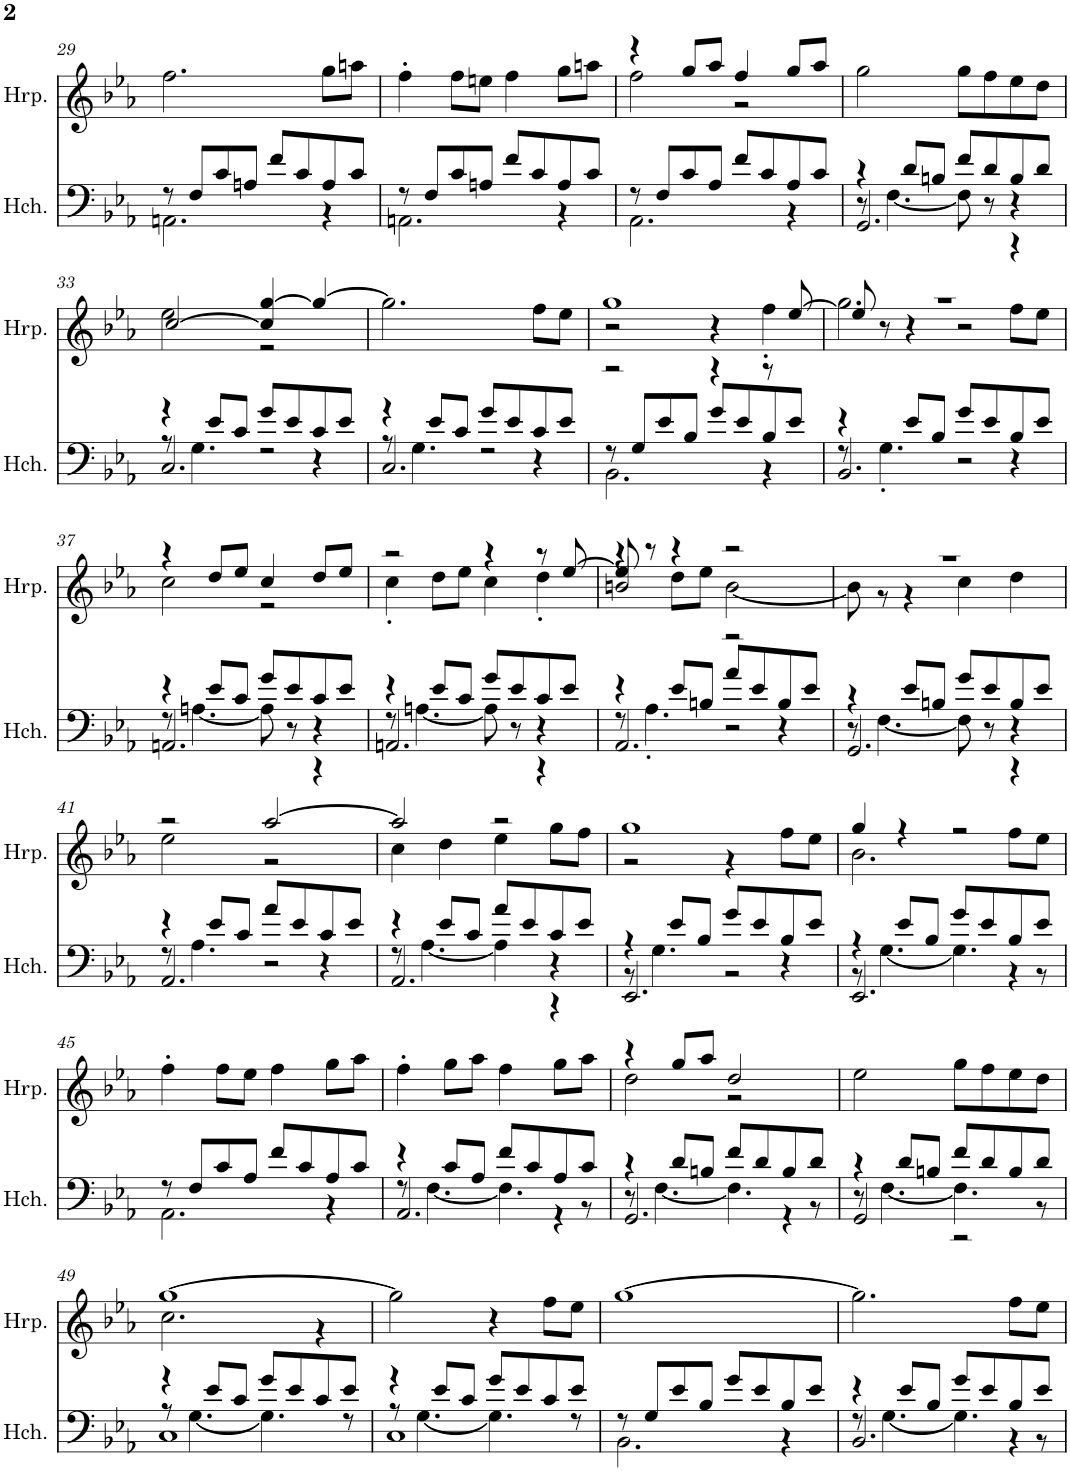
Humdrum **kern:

**kern	**kern
*part2	*part1
*staff2	*staff1
*I"Hch.	*I"Hrp.
*I'Hch.	*I'Hrp.
!!LO:PB:g=z
*clefF4	*clefG2
*k[b-e-a-]	*k[b-e-a-]
*M4/4	*M4/4
=29	=29
*^	*
8r	2.AAn\	2.ff\
8F/L	.	.
8c/	.	.
8An/J	.	.
8f/L	.	.
8c/	.	.
8A/	4r	8gg\L
8c/J	.	8aan\J
=30	=30	=30
8r	2.AAn\	4ff'\
8F/L	.	.
8c/	.	8ff\L
8An/J	.	8een\J
8f/L	.	4ff\
8c/	.	.
8A/	4r	8gg\L
8c/J	.	8aan\J
=31	=31	=31
*	*	*^
8r	2.AA-\	4r	2ff\
8F/L	.	.	.
8c/	.	8gg/L	.
8A-/J	.	8aa-/J	.
8f/L	.	4ff/	2r
8c/	.	.	.
8A-/	4r	8gg/L	.
8c/J	.	8aa-/J	.
*	*	*v	*v
=32	=32	=32
*	*^	*
4r	8r	2.GG/	2gg\
.	[4.F\	.	.
8d/L	.	.	.
8Bn/J	.	.	.
8f/L	8F\]	.	8gg\L
8d/	8r	.	8ff\
8B/	4r	4r	8ee-\
8d/J	.	.	8dd\J
!!LO:LB:g=z
=33	=33	=33	=33
*	*	*	*^
4r	8r	2.C/	[2cc/	2ee-\
.	4.G\	.	.	.
8e-/L	.	.	.	.
8c/J	.	.	.	.
8g/L	2r	.	4cc/] [4gg/	2r
8e-/	.	.	.	.
8c/	.	4r	4gg/_	.
8e-/J	.	.	.	.
*	*	*	*v	*v
=34	=34	=34	=34
4r	8r	2.C/	2.gg\]
.	4.G\	.	.
8e-/L	.	.	.
8c/J	.	.	.
8g/L	2r	.	.
8e-/	.	.	.
8c/	.	4r	8ff\L
8e-/J	.	.	8ee-\J
*	*v	*v	*
=35	=35	=35
*	*	*^
*	*	*	*^
8r	2.BB-\	1gg	2r	2r
8G/L	.	.	.	.
8e-/	.	.	.	.
8B-/J	.	.	.	.
8g/L	.	.	4r	4r
8e-/	.	.	.	.
8B-/	4r	.	4ff'\	8r
8e-/J	.	.	.	[8ee-/
=36	=36	=36	=36	=36
*	*^	*	*	*
4r	8r	2.BB-/	1r	2.gg\	8ee-/]
.	4.G'\	.	.	.	8r
8e-/L	.	.	.	.	4r
8B-/J	.	.	.	.	.
8g/L	2r	.	.	.	2r
8e-/	.	.	.	.	.
8B-/	.	4r	.	8ff\L	.
8e-/J	.	.	.	8ee-\J	.
*	*	*	*	*v	*v
!!LO:LB:g=z
=37	=37	=37	=37	=37
4r	8r	2.AAn/	4r	2cc\
.	[4.An\	.	.	.
8e-/L	.	.	8dd/L	.
8c/J	.	.	8ee-/J	.
8g/L	8A\]	.	4cc/	2r
8e-/	8r	.	.	.
8c/	4r	4r	8dd/L	.
8e-/J	.	.	8ee-/J	.
=38	=38	=38	=38	=38
4r	8r	2.AAn/	2r	4cc'\
.	[4.An\	.	.	.
8e-/L	.	.	.	8dd\L
8c/J	.	.	.	8ee-\J
8g/L	8A\]	.	4r	4cc\
8e-/	8r	.	.	.
8c/	4r	4r	8r	4dd'\
8e-/J	.	.	[8ee-/	.
=39	=39	=39	=39	=39
*	*	*	*	*^
4r	8r	2.AA-/	8ee-/]	4r	2bn/
.	4.A-'\	.	8r	.	.
8e-/L	.	.	4r	8dd\L	.
8Bn/J	.	.	.	8ee-\J	.
8a-/L	2r	.	2r	[2b\	2r
8e-/	.	.	.	.	.
8B/	.	4r	.	.	.
8e-/J	.	.	.	.	.
*	*	*	*	*v	*v
=40	=40	=40	=40	=40
4r	8r	2.GG/	1r	8b\]
.	[4.F\	.	.	8r
8e-/L	.	.	.	4r
8Bn/J	.	.	.	.
8g/L	8F\]	.	.	4cc\
8e-/	8r	.	.	.
8B/	4r	4r	.	4dd\
8e-/J	.	.	.	.
!!LO:LB:g=z	!!
=41	=41	=41	=41	=41
4r	8r	2.AA-/	2r	2ee-\
.	4.A-\	.	.	.
8e-/L	.	.	.	.
8c/J	.	.	.	.
8a-/L	2r	.	[2aa-/	2r
8e-/	.	.	.	.
8c/	.	4r	.	.
8e-/J	.	.	.	.
=42	=42	=42	=42	=42
4r	8r	2.AA-/	2aa-/]	4cc\
.	[4.A-\	.	.	.
8e-/L	.	.	.	4dd\
8c/J	.	.	.	.
8a-/L	4A-\]	.	2r	4ee-\
8e-/	.	.	.	.
8c/	4r	4r	.	8gg\L
8e-/J	.	.	.	8ff\J
=43	=43	=43	=43	=43
4r	8r	2.EE-/	1gg	2r
.	4.G\	.	.	.
8e-/L	.	.	.	.
8B-/J	.	.	.	.
8g/L	2r	.	.	4r
8e-/	.	.	.	.
8B-/	.	4r	.	8ff\L
8e-/J	.	.	.	8ee-\J
=44	=44	=44	=44	=44
4r	8r	2.EE-/	4gg/	2.b-\
.	[4.G\	.	.	.
8e-/L	.	.	4r	.
8B-/J	.	.	.	.
8g/L	4.G\]	.	2r	.
8e-/	.	.	.	.
8B-/	.	4r	.	8ff\L
8e-/J	8r	.	.	8ee-\J
*	*v	*v	*	*
*	*	*v	*v
!!LO:LB:g=z
=45	=45	=45
8r	2.AA-\	4ff'\
8F/L	.	.
8c/	.	8ff\L
8A-/J	.	8ee-\J
8f/L	.	4ff\
8c/	.	.
8A-/	4r	8gg\L
8c/J	.	8aa-\J
=46	=46	=46
*	*^	*
4r	8r	2.AA-/	4ff'\
.	[4.F\	.	.
8c/L	.	.	8gg\L
8A-/J	.	.	8aa-\J
8f/L	4.F\]	.	4ff\
8c/	.	.	.
8A-/	.	4r	8gg\L
8c/J	8r	.	8aa-\J
=47	=47	=47	=47
*	*	*	*^
4r	8r	2.GG/	4r	2dd\
.	[4.F\	.	.	.
8d/L	.	.	8gg/L	.
8Bn/J	.	.	8aa-/J	.
8f/L	4.F\]	.	2dd/	2r
8d/	.	.	.	.
8B/	.	4r	.	.
8d/J	8r	.	.	.
*	*	*	*v	*v
=48	=48	=48	=48
4r	8r	2GG/	2ee-\
.	[4.F\	.	.
8d/L	.	.	.
8Bn/J	.	.	.
8f/L	4.F\]	2r	8gg\L
8d/	.	.	8ff\
8B/	.	.	8ee-\
8d/J	8r	.	8dd\J
!!LO:LB:g=z
=49	=49	=49	=49
*	*	*	*^
4r	8r	1C	[1gg	2.cc\
.	[4.G\	.	.	.
8e-/L	.	.	.	.
8c/J	.	.	.	.
8g/L	4.G\]	.	.	.
8e-/	.	.	.	.
8c/	.	.	.	4r
8e-/J	8r	.	.	.
*	*	*	*v	*v
=50	=50	=50	=50
4r	8r	1C	2gg\]
.	[4.G\	.	.
8e-/L	.	.	.
8c/J	.	.	.
8g/L	4.G\]	.	4r
8e-/	.	.	.
8c/	.	.	8ff\L
8e-/J	8r	.	8ee-\J
*	*v	*v	*
=51	=51	=51
8r	2.BB-\	[1gg
8G/L	.	.
8e-/	.	.
8B-/J	.	.
8g/L	.	.
8e-/	.	.
8B-/	4r	.
8e-/J	.	.
=52	=52	=52
*	*^	*
4r	8r	2.BB-/	2.gg\]
.	[4.G\	.	.
8e-/L	.	.	.
8B-/J	.	.	.
8g/L	4.G\]	.	.
8e-/	.	.	.
8B-/	.	4r	8ff\L
8e-/J	8r	.	8ee-\J
*v	*v	*v	*
=	=
*-	*-
